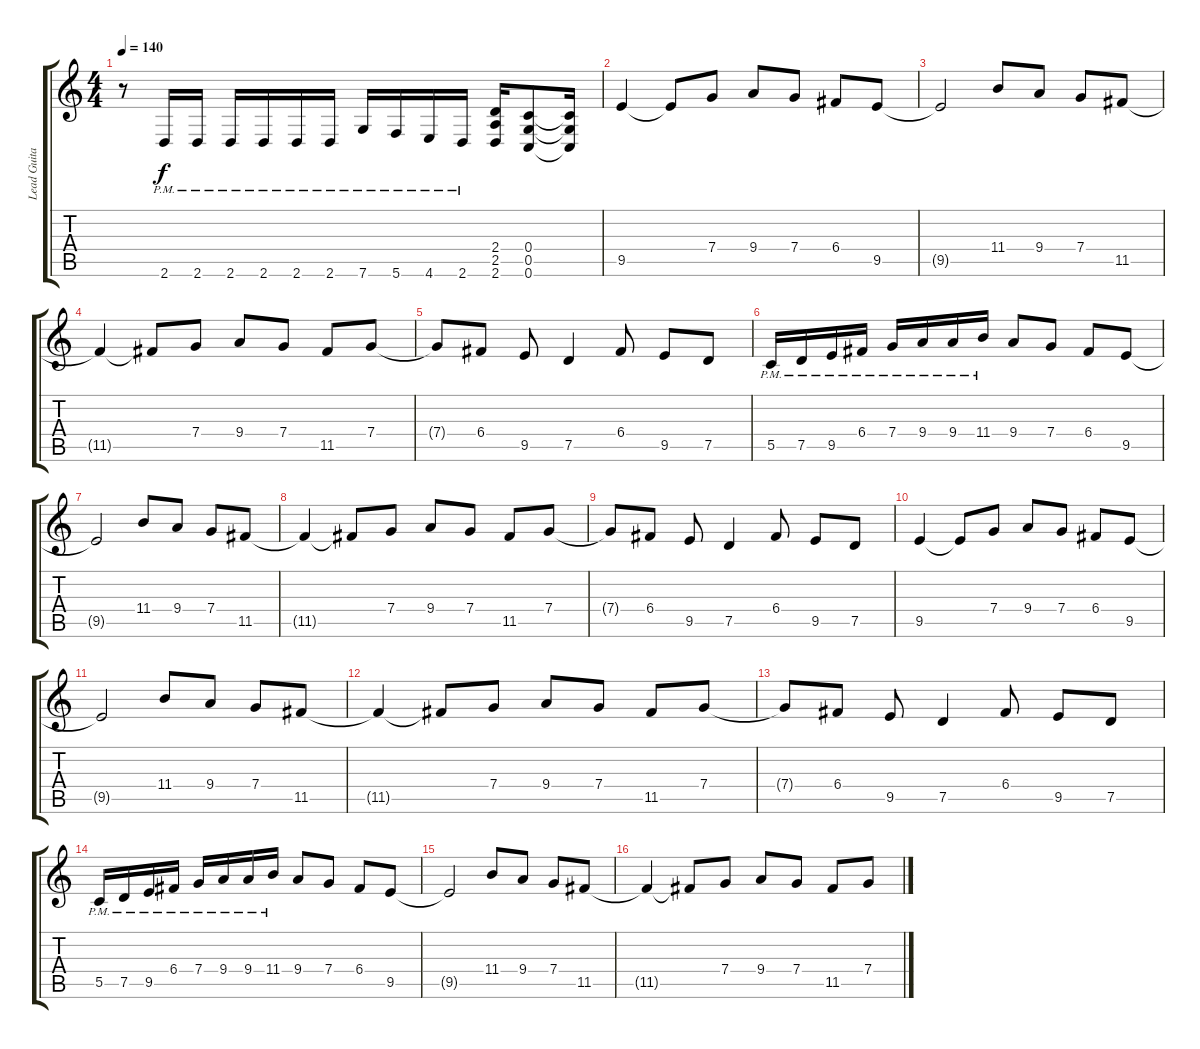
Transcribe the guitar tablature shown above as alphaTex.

\track ("Lead Guitar" "Lead Guita") {instrument distortionguitar}
\staff {score tabs}
\tuning (D4 A3 F3 C3 G2 C2) {hide}
\ts (4 4)
\tempo 140
\clef g2
\ks c
r.8{dy f} 2.6{pm}.16 2.6{pm}.16 2.6{pm}.16 2.6{pm}.16 2.6{pm}.16 2.6{pm}.16 7.6{pm}.16 5.6{pm}.16 4.6{pm}.16 2.6{pm}.16 (2.4 2.5 2.6).16 (0.4 0.5 0.6).8 (0.4{t} 0.5{t} 0.6{t}).16 |
9.5.4 9.5{t}.8 7.4.8 9.4.8 7.4.8 6.4.8 9.5.8 |
9.5{t}.2 11.4.8 9.4.8 7.4.8 11.5.8 |
11.5{t}.4 11.5{t}.8 7.4.8 9.4.8 7.4.8 11.5.8 7.4.8 |
7.4{t}.8 6.4.8 9.5.8 7.5.4 6.4.8 9.5.8 7.5.8 |
5.5{pm}.16 7.5{pm}.16 9.5{pm}.16 6.4{pm}.16 7.4{pm}.16 9.4{pm}.16 9.4{pm}.16 11.4{pm}.16 9.4.8 7.4.8 6.4.8 9.5.8 |
9.5{t}.2 11.4.8 9.4.8 7.4.8 11.5.8 |
11.5{t}.4 11.5{t}.8 7.4.8 9.4.8 7.4.8 11.5.8 7.4.8 |
7.4{t}.8 6.4.8 9.5.8 7.5.4 6.4.8 9.5.8 7.5.8 |
9.5.4 9.5{t}.8 7.4.8 9.4.8 7.4.8 6.4.8 9.5.8 |
9.5{t}.2 11.4.8 9.4.8 7.4.8 11.5.8 |
11.5{t}.4 11.5{t}.8 7.4.8 9.4.8 7.4.8 11.5.8 7.4.8 |
7.4{t}.8 6.4.8 9.5.8 7.5.4 6.4.8 9.5.8 7.5.8 |
5.5{pm}.16 7.5{pm}.16 9.5{pm}.16 6.4{pm}.16 7.4{pm}.16 9.4{pm}.16 9.4{pm}.16 11.4{pm}.16 9.4.8 7.4.8 6.4.8 9.5.8 |
9.5{t}.2 11.4.8 9.4.8 7.4.8 11.5.8 |
11.5{t}.4 11.5{t}.8 7.4.8 9.4.8 7.4.8 11.5.8 7.4.8
